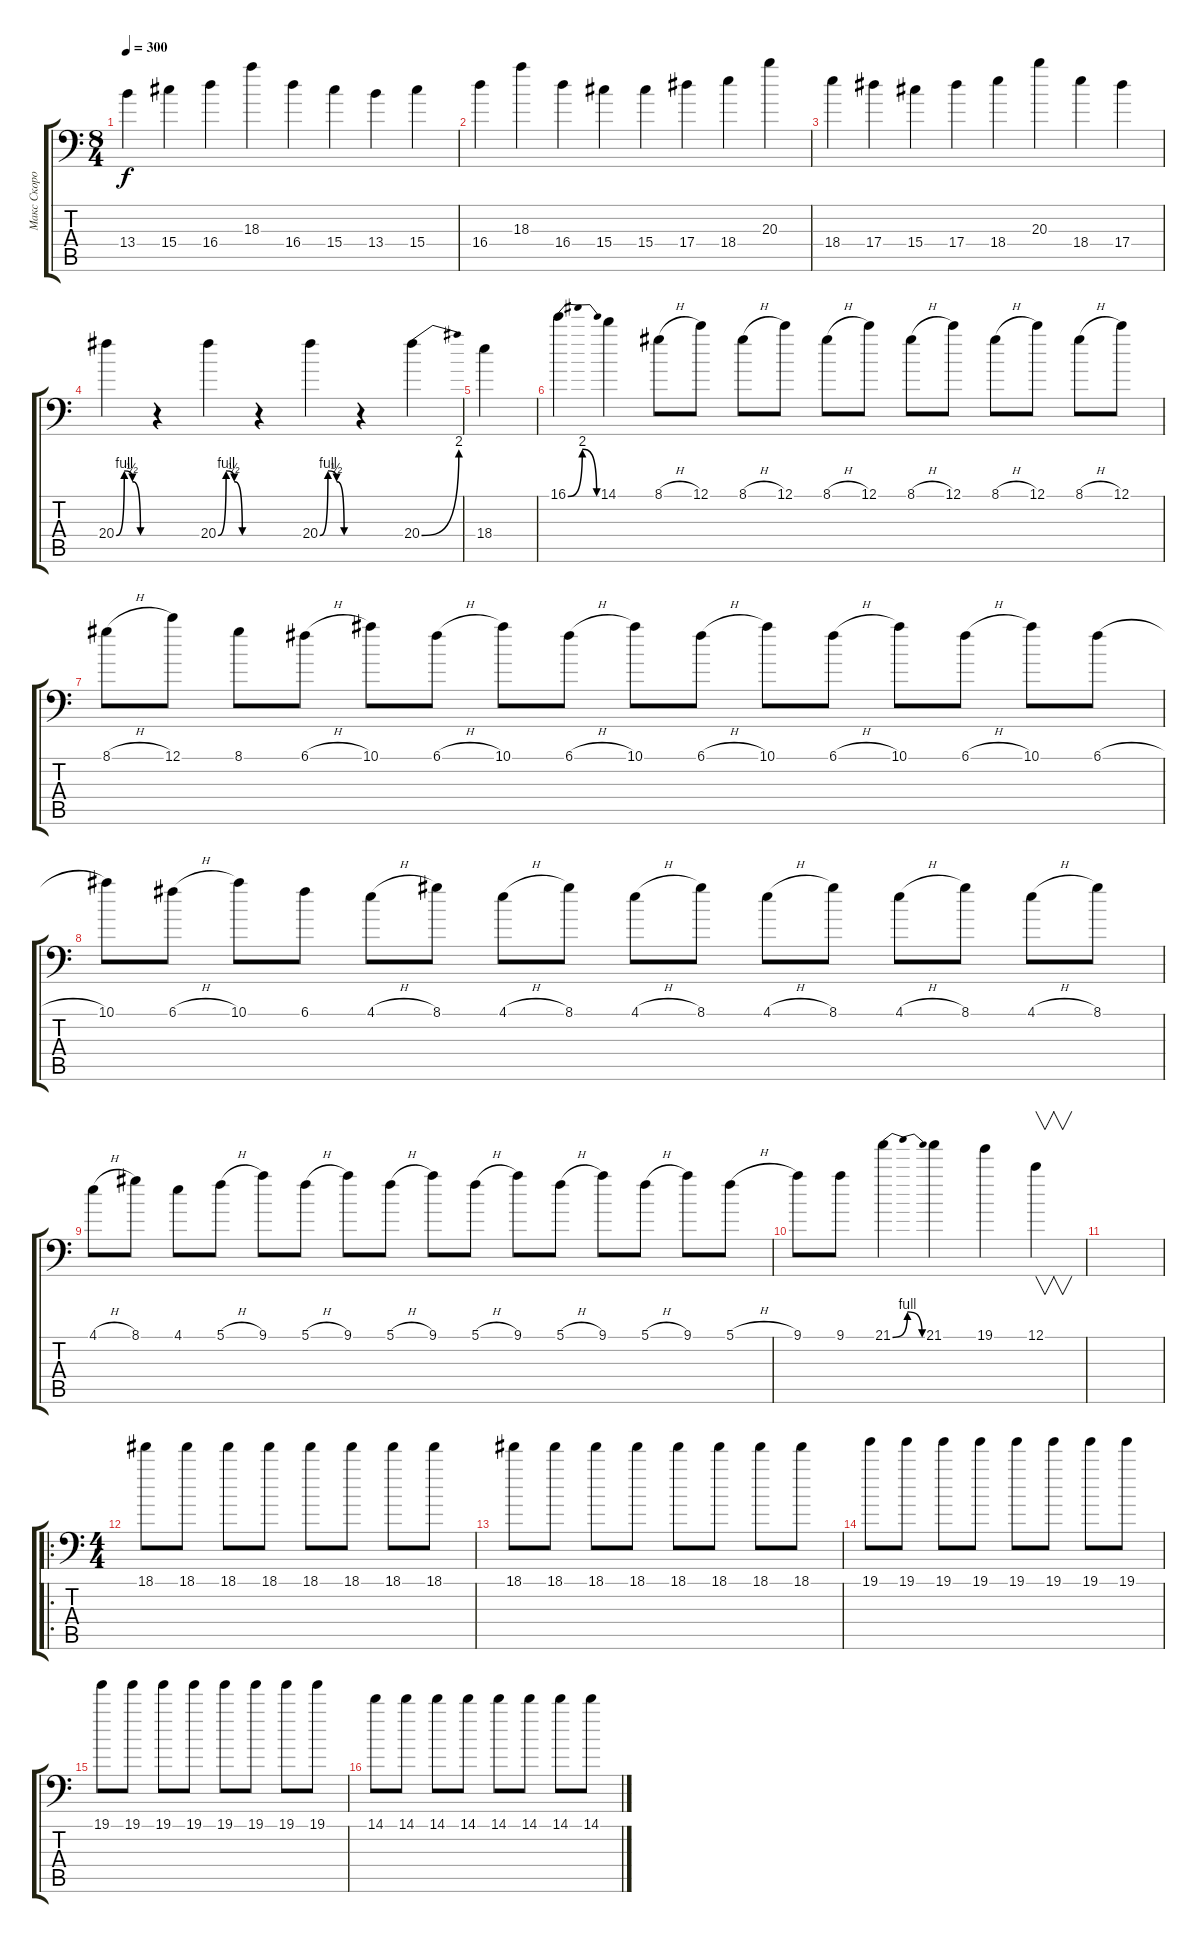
\track ("Макс Скоробогатов-Гитара" "Макс Скоро") {instrument distortionguitar}
\staff {score tabs}
\tuning (C4 G3 Eb3 Bb2 F2 Bb1) {hide}
\ts (8 4)
\tempo 300
\clef f4
\ks c
13.4.4{dy f} 15.4.4 16.4.4 18.3.4 16.4.4 15.4.4 13.4.4 15.4.4 |
16.4.4 18.3.4 16.4.4 15.4.4 15.4.4 17.4.4 18.4.4 20.3.4 |
18.4.4 17.4.4 15.4.4 17.4.4 18.4.4 20.3.4 18.4.4 17.4.4 |
20.4{be (custom 0 0 15 4 30 2 45 0 60 0)}.4 r.4 20.4{be (custom 0 0 15 4 30 2 45 0 60 0)}.4 r.4 20.4{be (custom 0 0 15 4 31 2 45 0 60 0)}.4 r.4 20.4{be (bend 0 0 60 8)}.4 |
18.4.4 |
16.1{be (bendrelease 0 0 30 8 30 8 60 0)}.4 14.1.4 8.1{h}.8 12.1.8 8.1{h}.8 12.1.8 8.1{h}.8 12.1.8 8.1{h}.8 12.1.8 8.1{h}.8 12.1.8 8.1{h}.8 12.1.8 |
8.1{h}.8 12.1.8 8.1.8 6.1{h}.8 10.1.8 6.1{h}.8 10.1.8 6.1{h}.8 10.1.8 6.1{h}.8 10.1.8 6.1{h}.8 10.1.8 6.1{h}.8 10.1.8 6.1{h}.8 |
10.1.8 6.1{h}.8 10.1.8 6.1.8 4.1{h}.8 8.1.8 4.1{h}.8 8.1.8 4.1{h}.8 8.1.8 4.1{h}.8 8.1.8 4.1{h}.8 8.1.8 4.1{h}.8 8.1.8 |
4.1{h}.8 8.1.8 4.1.8 5.1{h}.8 9.1.8 5.1{h}.8 9.1.8 5.1{h}.8 9.1.8 5.1{h}.8 9.1.8 5.1{h}.8 9.1.8 5.1{h}.8 9.1.8 5.1{h}.8 |
9.1.8 9.1.8 21.1{be (bendrelease 0 0 30 4 30 4 60 0)}.4 21.1.4 19.1.4 12.1.4{v} |
|
\ro
\ts (4 4)
18.1.8 18.1.8 18.1.8 18.1.8 18.1.8 18.1.8 18.1.8 18.1.8 |
18.1.8 18.1.8 18.1.8 18.1.8 18.1.8 18.1.8 18.1.8 18.1.8 |
19.1.8 19.1.8 19.1.8 19.1.8 19.1.8 19.1.8 19.1.8 19.1.8 |
19.1.8 19.1.8 19.1.8 19.1.8 19.1.8 19.1.8 19.1.8 19.1.8 |
14.1.8 14.1.8 14.1.8 14.1.8 14.1.8 14.1.8 14.1.8 14.1.8
